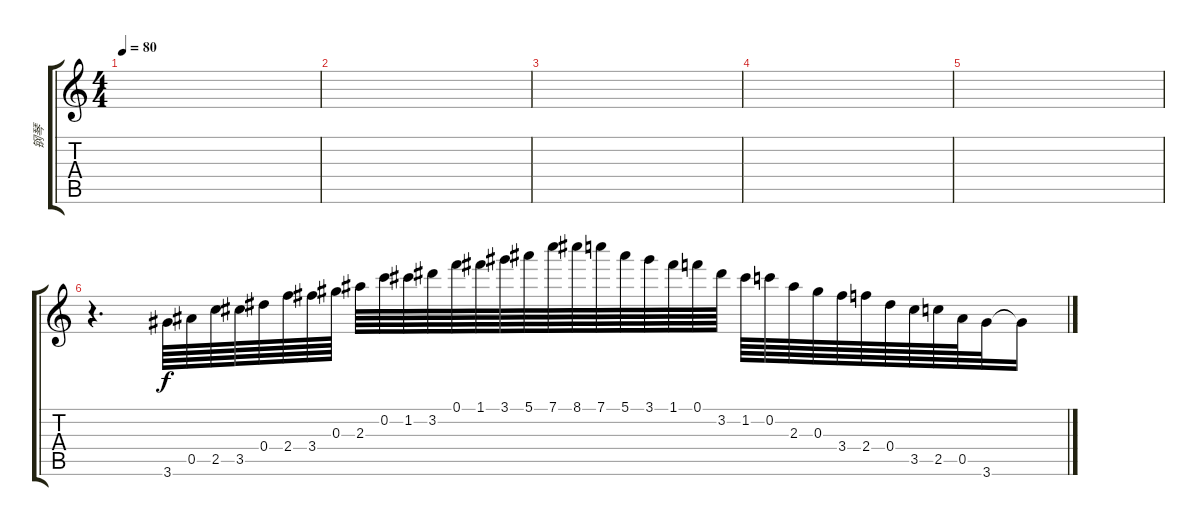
\track ("钢琴" "钢琴") {instrument acousticgrandpiano}
\staff {score tabs}
\tuning (F6 C6 Ab5 Eb5 Bb4 F4) {hide}
\ts (4 4)
\tempo 80
\clef g2
\ks c
|
|
|
|
|
r.4{d} 3.6.64{volume 9 balance 1 instrument acousticgrandpiano} 0.5.64 2.5.64 3.5.64{balance 6} 0.4.64 2.4.64 3.4.64 0.3.64 2.3.64 0.2.64 1.2.64{balance 12} 3.2.64 0.1.64 1.1.64 3.1.64 5.1.64{balance 16} 7.1.64 8.1.64 7.1.64 5.1.64 3.1.64{balance 6} 1.1.64 0.1.64 3.2.64 1.2.64 0.2.64 2.3.64 0.3.64{balance 2} 3.4.64 2.4.64 0.4.64 3.5.64 2.5.64 0.5.64 3.6.32 3.6{t}.16
